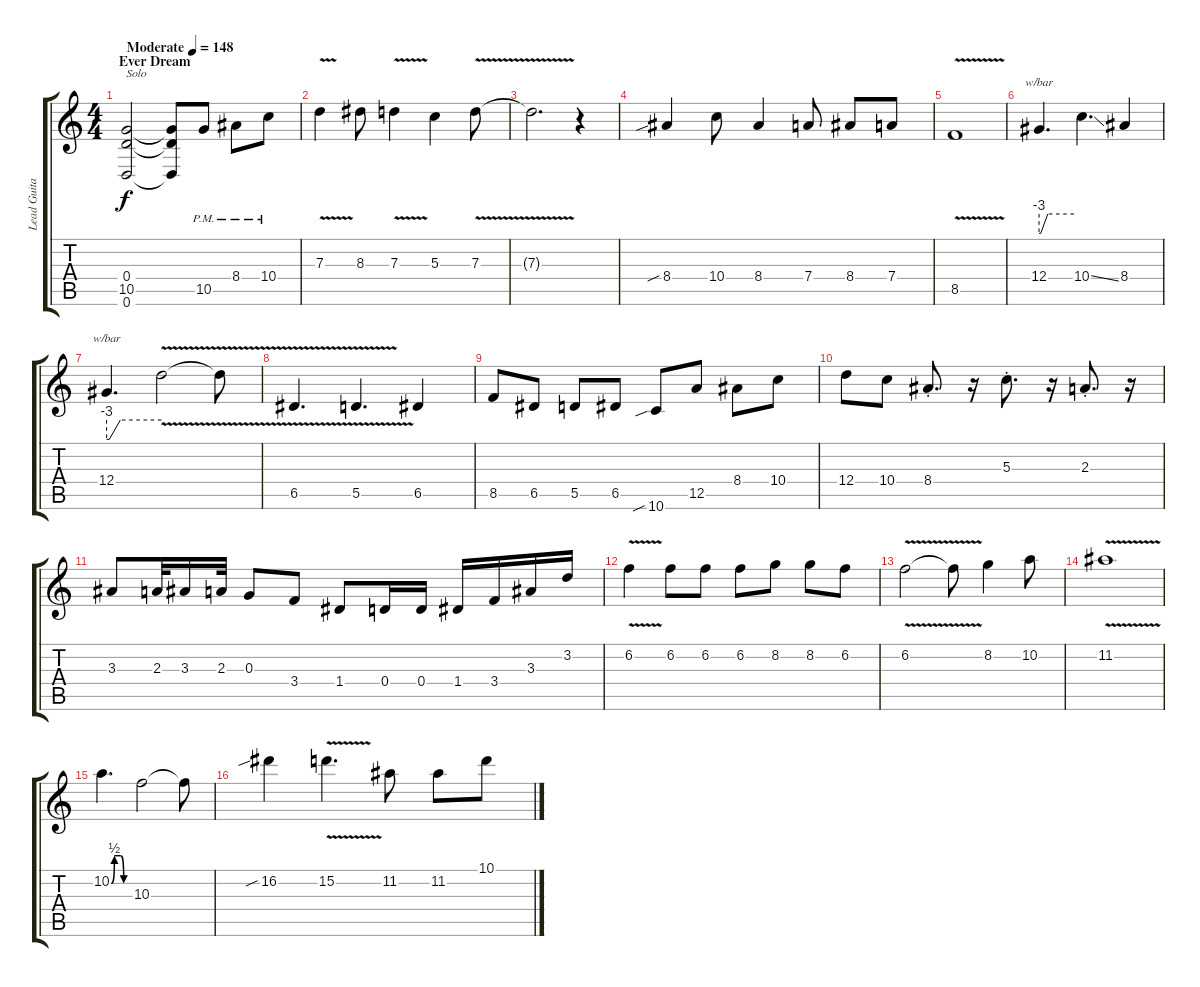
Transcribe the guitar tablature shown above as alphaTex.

\track ("Lead Guitar : Drop D" "Lead Guita") {instrument overdrivenguitar}
\staff {score tabs}
\tuning (E4 B3 G3 D3 A2 D2) {hide}
\ts (4 4)
\section ("" "Ever Dream")
\tempo (148 "Moderate")
\clef g2
\ks c
(0.4 10.5 0.6).2{txt "Solo" dy f instrument overdrivenguitar} (0.4{t} 10.5{t} 0.6{t}).8 10.5{pm}.8 8.4{pm}.8 10.4{pm}.8 |
7.3{v}.4 8.3.8 7.3{v}.4 5.3.4 7.3{v}.8 |
7.3{t}.2{d} r.4 |
8.4{sib}.4 10.4.8 8.4.4 7.4.8 8.4.8 7.4.8 |
8.5{v}.1 |
12.4.4{d tbe (custom default 0 -12 3 -12 15 0 60 0)} 10.4{ss}.4{d} 8.4.4 |
12.4.4{d tbe (custom default 0 -12 3 -12 15 0 60 0)} 12.4{v t}.2 12.4{t}.8 |
6.5{v}.4{d} 5.5{v}.4{d} 6.5.4 |
8.5.8 6.5.8 5.5.8 6.5.8 10.6{sib}.8 12.5.8 8.4.8 10.4.8 |
12.4.8 10.4.8 8.4{st}.8{d} r.16 5.3{st}.8{d} r.16 2.3{st}.8{d} r.16 |
3.3.8 2.3.32 3.3.16 2.3.32 0.3.8 3.4.8 1.4.8 0.4.16 0.4.16 1.4.16 3.4.16 3.3.16 3.2.16 |
6.2{v}.4 6.2.8 6.2.8 6.2.8 8.2.8 8.2.8 6.2.8 |
6.2{v}.2 6.2{t}.8 8.2.4 10.2.8 |
11.2{v}.1 |
10.2{be (custom 0 0 10 2 30 2 40 0 60 0)}.4{d} 10.3.2 10.3{t}.8 |
16.2{sib}.4 15.2{v}.4{d} 11.2.8 11.2.8 10.1.8
